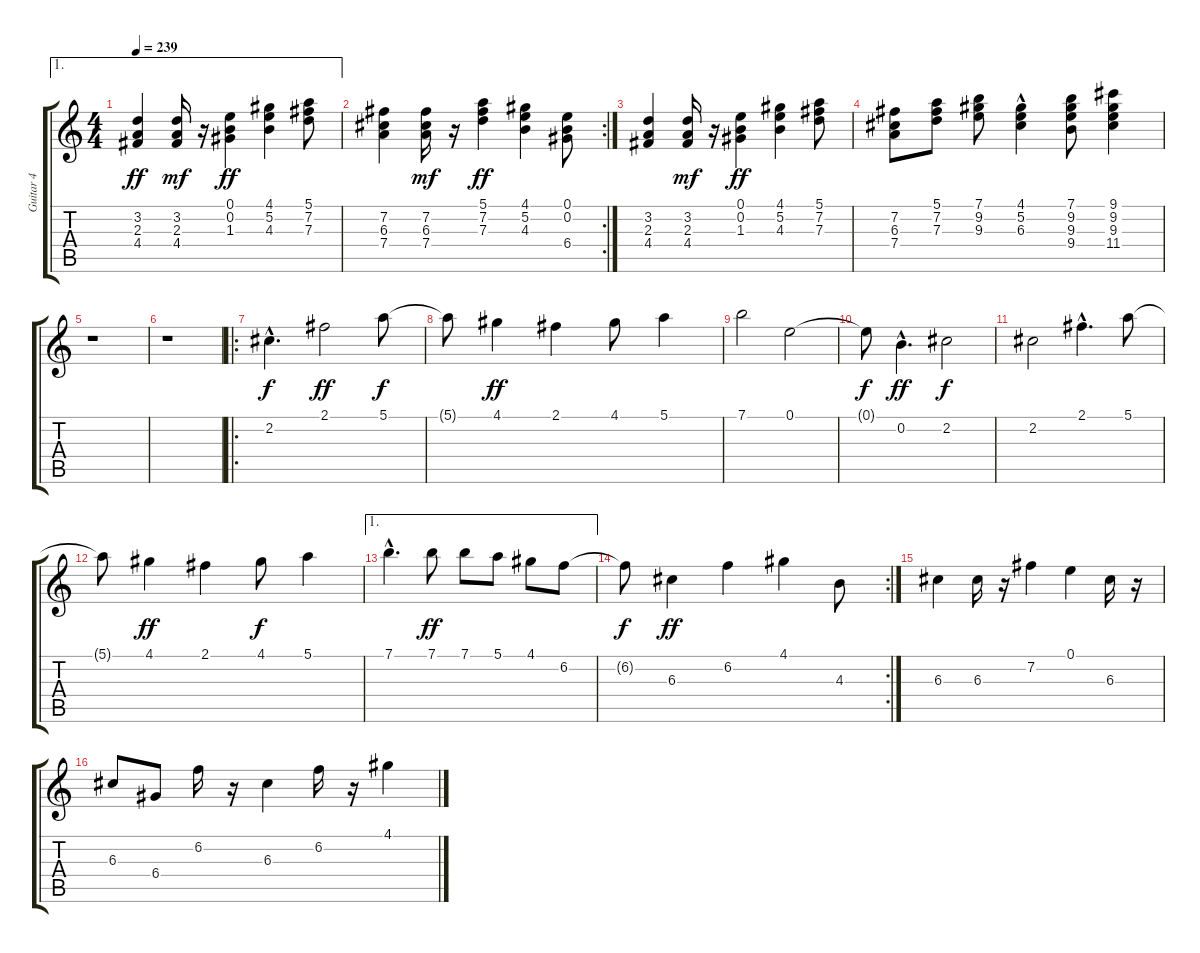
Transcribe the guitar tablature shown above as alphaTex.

\track ("Guitar 4" "Guitar 4") {instrument distortionguitar}
\staff {score tabs}
\tuning (E4 B3 G3 D3 A2 E2) {hide}
\ae 1
\ts (4 4)
\tempo 239
\clef g2
\ks c
(3.2 2.3 4.4).4{dy ff} (3.2 2.3 4.4).16{dy mf} r.16 (0.1 0.2 1.3).4{dy ff} (4.1 5.2 4.3).4 (5.1 7.2 7.3).8 |
\rc 2
(7.2 6.3 7.4).4 (7.2 6.3 7.4).16{dy mf} r.16 (5.1 7.2 7.3).4{dy ff} (4.1 5.2 4.3).4 (0.1 0.2 6.4).8 |
(3.2 2.3 4.4).4 (3.2 2.3 4.4).16{dy mf} r.16 (0.1 0.2 1.3).4{dy ff} (4.1 5.2 4.3).4 (5.1 7.2 7.3).8 |
(7.2 6.3 7.4).8 (5.1 7.2 7.3).8 (7.1 9.2 9.3).8 (4.1 5.2 6.3{hac}).4 (7.1 9.2 9.3 9.4).8 (9.1 9.2 9.3 11.4).4 |
r.1 |
r.1 |
\ro
2.2{hac}.4{d dy f} 2.1.2{dy ff} 5.1.8{dy f} |
5.1{t}.8 4.1.4{dy ff} 2.1.4 4.1.8 5.1.4 |
7.1.2 0.1.2 |
0.1{t}.8{dy f} 0.2{hac}.4{d dy ff} 2.2.2{dy f} |
2.2.2 2.1{hac}.4{d} 5.1.8 |
5.1{t}.8 4.1.4{dy ff} 2.1.4 4.1.8{dy f} 5.1.4 |
\ae 1
7.1{hac}.4{d} 7.1.8{dy ff} 7.1.8 5.1.8 4.1.8 6.2.8 |
\rc 2
6.2{t}.8{dy f} 6.3.4{dy ff} 6.2.4 4.1.4 4.3.8 |
6.3.4 6.3.16 r.16 7.2.4 0.1.4 6.3.16 r.16 |
6.3.8 6.4.8 6.2.16 r.16 6.3.4 6.2.16 r.16 4.1.4
